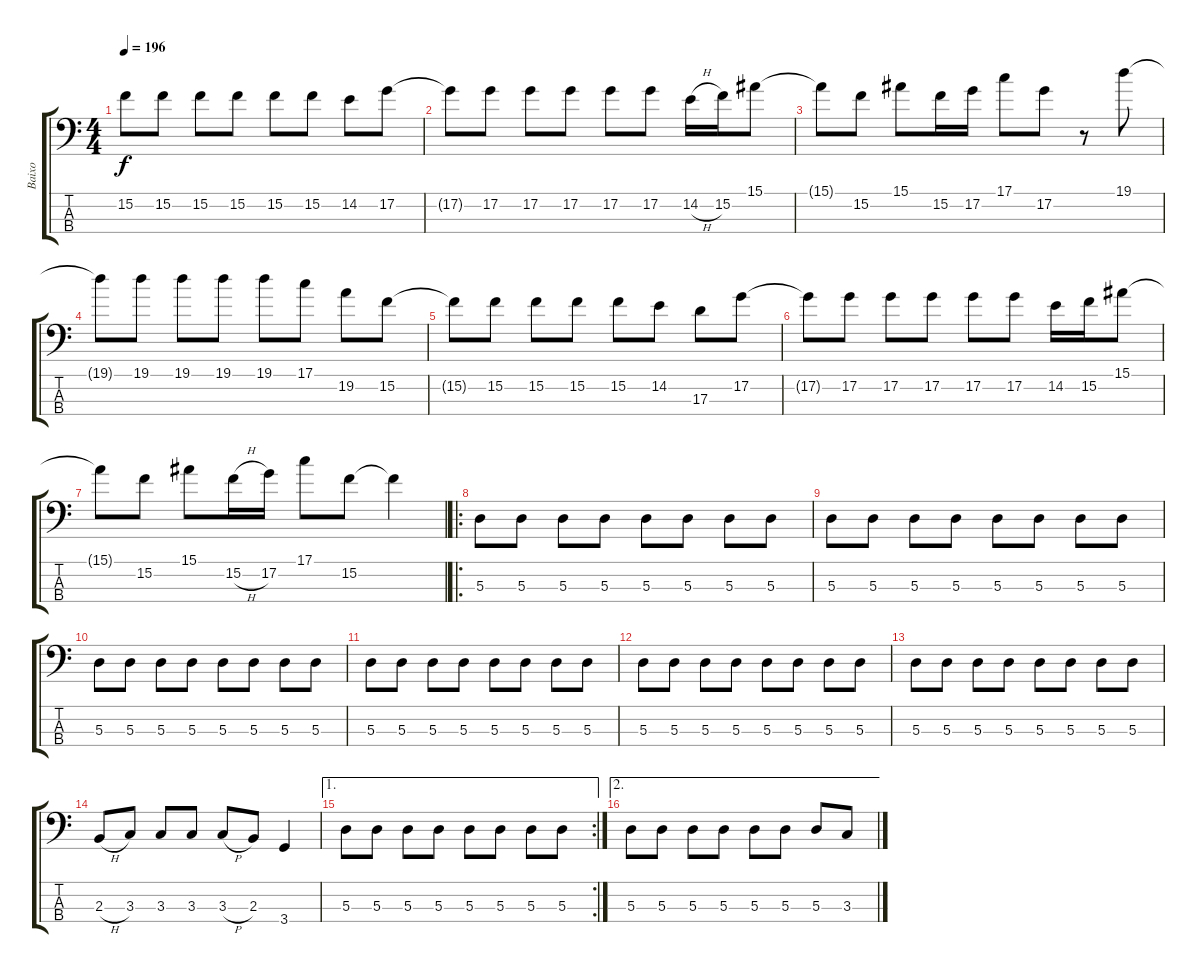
\track ("Baixo" "Baixo") {instrument electricbassfinger}
\staff {score tabs}
\tuning (G2 D2 A1 E1) {hide}
\ts (4 4)
\tempo 196
\clef f4
\ks c
15.2{t}.8{dy f} 15.2.8 15.2.8 15.2.8 15.2.8 15.2.8 14.2.8 17.2.8 |
17.2{t}.8 17.2.8 17.2.8 17.2.8 17.2.8 17.2.8 14.2{h}.16 15.2.16 15.1.8 |
15.1{t}.8 15.2.8 15.1.8 15.2.16 17.2.16 17.1.8 17.2.8 r.8 19.1.8 |
19.1{t}.8 19.1.8 19.1.8 19.1.8 19.1.8 17.1.8 19.2.8 15.2.8 |
15.2{t}.8 15.2.8 15.2.8 15.2.8 15.2.8 14.2.8 17.3.8 17.2.8 |
17.2{t}.8 17.2.8 17.2.8 17.2.8 17.2.8 17.2.8 14.2.16 15.2.16 15.1.8 |
15.1{t}.8 15.2.8 15.1.8 15.2{h}.16 17.2.16 17.1.8 15.2.8 15.2{t}.4 |
\ro
5.3.8 5.3.8 5.3.8 5.3.8 5.3.8 5.3.8 5.3.8 5.3.8 |
5.3.8 5.3.8 5.3.8 5.3.8 5.3.8 5.3.8 5.3.8 5.3.8 |
5.3.8 5.3.8 5.3.8 5.3.8 5.3.8 5.3.8 5.3.8 5.3.8 |
5.3.8 5.3.8 5.3.8 5.3.8 5.3.8 5.3.8 5.3.8 5.3.8 |
5.3.8 5.3.8 5.3.8 5.3.8 5.3.8 5.3.8 5.3.8 5.3.8 |
5.3.8 5.3.8 5.3.8 5.3.8 5.3.8 5.3.8 5.3.8 5.3.8 |
2.3{h}.8 3.3.8 3.3.8 3.3.8 3.3{h}.8 2.3.8 3.4.4 |
\ae 1
\rc 2
5.3.8 5.3.8 5.3.8 5.3.8 5.3.8 5.3.8 5.3.8 5.3.8 |
\ae 2
5.3.8 5.3.8 5.3.8 5.3.8 5.3.8 5.3.8 5.3.8 3.3.8
